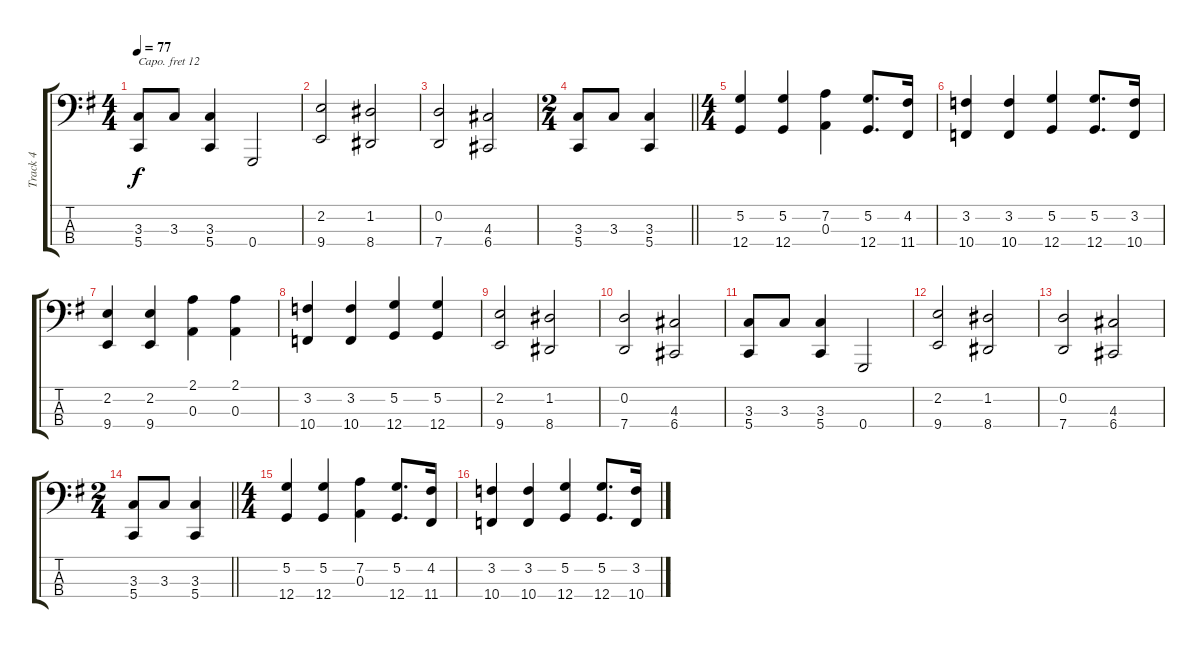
\track ("Track 4" "Track 4") {instrument acousticgrandpiano}
\staff {score tabs}
\capo 12
\tuning (G2 D2 A1 G0) {hide}
\ts (4 4)
\tempo 77
\clef f4
\ks g
(3.3 5.4).8{dy f} 3.3.8 (3.3 5.4).4 0.4.2 |
(2.2 9.4).2 (1.2 8.4).2 |
(0.2 7.4).2 (4.3 6.4).2 |
\ts (2 4)
\barLineRight lightlight
(3.3 5.4).8 3.3.8 (3.3 5.4).4 |
\ts (4 4)
(5.2 12.4).4 (5.2 12.4).4 (7.2 0.3).4 (5.2 12.4).8{d} (4.2 11.4).16 |
(3.2 10.4).4 (3.2 10.4).4 (5.2 12.4).4 (5.2 12.4).8{d} (3.2 10.4).16 |
(2.2 9.4).4 (2.2 9.4).4 (2.1 0.3).4 (2.1 0.3).4 |
(3.2 10.4).4 (3.2 10.4).4 (5.2 12.4).4 (5.2 12.4).4 |
(2.2 9.4).2 (1.2 8.4).2 |
(0.2 7.4).2 (4.3 6.4).2 |
(3.3 5.4).8 3.3.8 (3.3 5.4).4 0.4.2 |
(2.2 9.4).2 (1.2 8.4).2 |
(0.2 7.4).2 (4.3 6.4).2 |
\ts (2 4)
\barLineRight lightlight
(3.3 5.4).8 3.3.8 (3.3 5.4).4 |
\ts (4 4)
(5.2 12.4).4 (5.2 12.4).4 (7.2 0.3).4 (5.2 12.4).8{d} (4.2 11.4).16 |
(3.2 10.4).4 (3.2 10.4).4 (5.2 12.4).4 (5.2 12.4).8{d} (3.2 10.4).16
